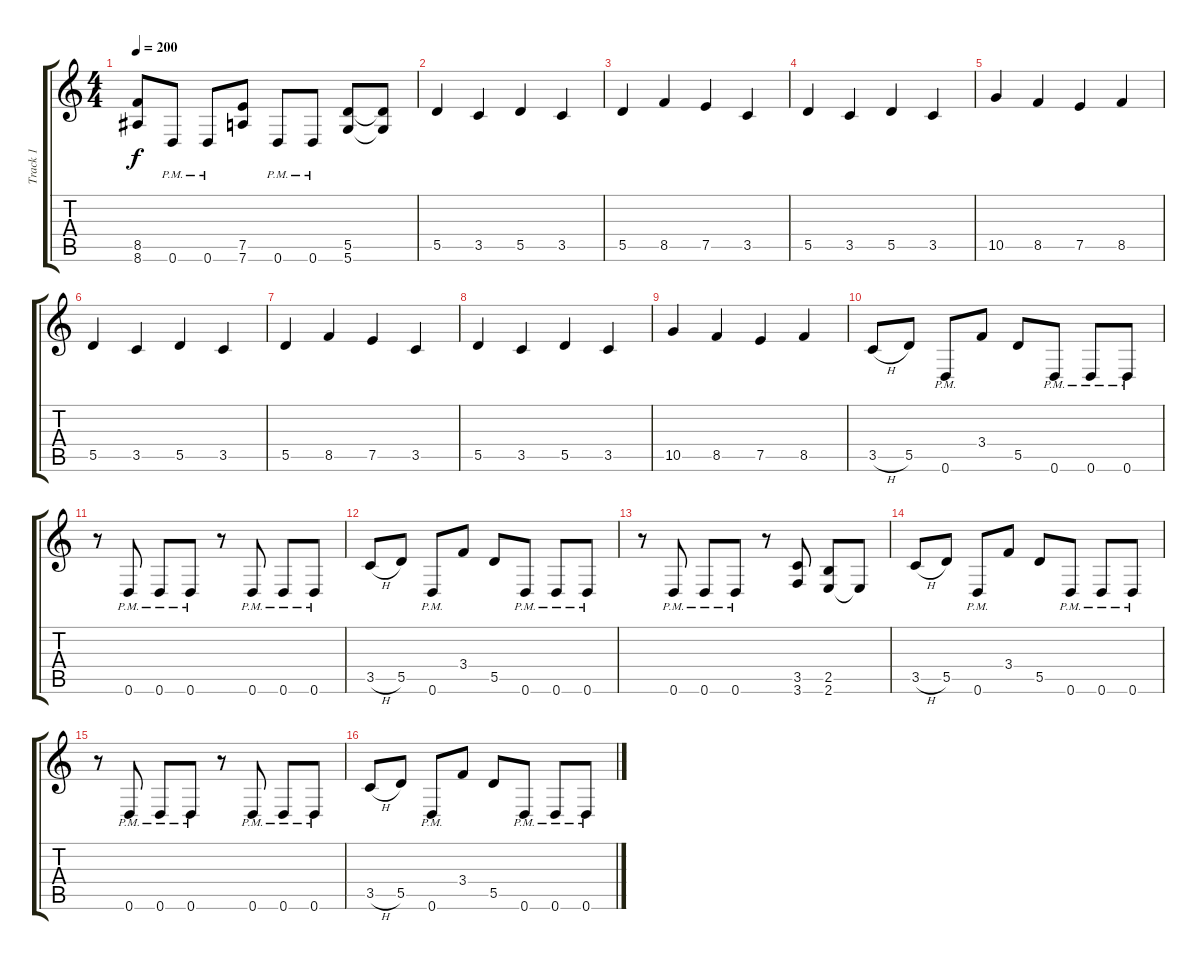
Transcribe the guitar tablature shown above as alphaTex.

\track ("Track 1" "Track 1") {instrument distortionguitar}
\staff {score tabs}
\tuning (E4 B3 G3 D3 A2 D2) {hide}
\ts (4 4)
\tempo 200
\clef g2
\ks c
(8.5 8.6).8{dy f} 0.6{pm}.8 0.6{pm}.8 (7.5 7.6).8 0.6{pm}.8 0.6{pm}.8 (5.5 5.6).8 (5.5{t} 5.6{t}).8 |
5.5.4 3.5.4 5.5.4 3.5.4 |
5.5.4 8.5.4 7.5.4 3.5.4 |
5.5.4 3.5.4 5.5.4 3.5.4 |
10.5.4 8.5.4 7.5.4 8.5.4 |
5.5.4 3.5.4 5.5.4 3.5.4 |
5.5.4 8.5.4 7.5.4 3.5.4 |
5.5.4 3.5.4 5.5.4 3.5.4 |
10.5.4 8.5.4 7.5.4 8.5.4 |
3.5{h}.8 5.5.8 0.6{pm}.8 3.4.8 5.5.8 0.6{pm}.8 0.6{pm}.8 0.6{pm}.8 |
r.8 0.6{pm}.8 0.6{pm}.8 0.6{pm}.8 r.8 0.6{pm}.8 0.6{pm}.8 0.6{pm}.8 |
3.5{h}.8 5.5.8 0.6{pm}.8 3.4.8 5.5.8 0.6{pm}.8 0.6{pm}.8 0.6{pm}.8 |
r.8 0.6{pm}.8 0.6{pm}.8 0.6{pm}.8 r.8 (3.5 3.6).8 (2.5 2.6).8 2.6{t}.8 |
3.5{h}.8 5.5.8 0.6{pm}.8 3.4.8 5.5.8 0.6{pm}.8 0.6{pm}.8 0.6{pm}.8 |
r.8 0.6{pm}.8 0.6{pm}.8 0.6{pm}.8 r.8 0.6{pm}.8 0.6{pm}.8 0.6{pm}.8 |
3.5{h}.8 5.5.8 0.6{pm}.8 3.4.8 5.5.8 0.6{pm}.8 0.6{pm}.8 0.6{pm}.8
